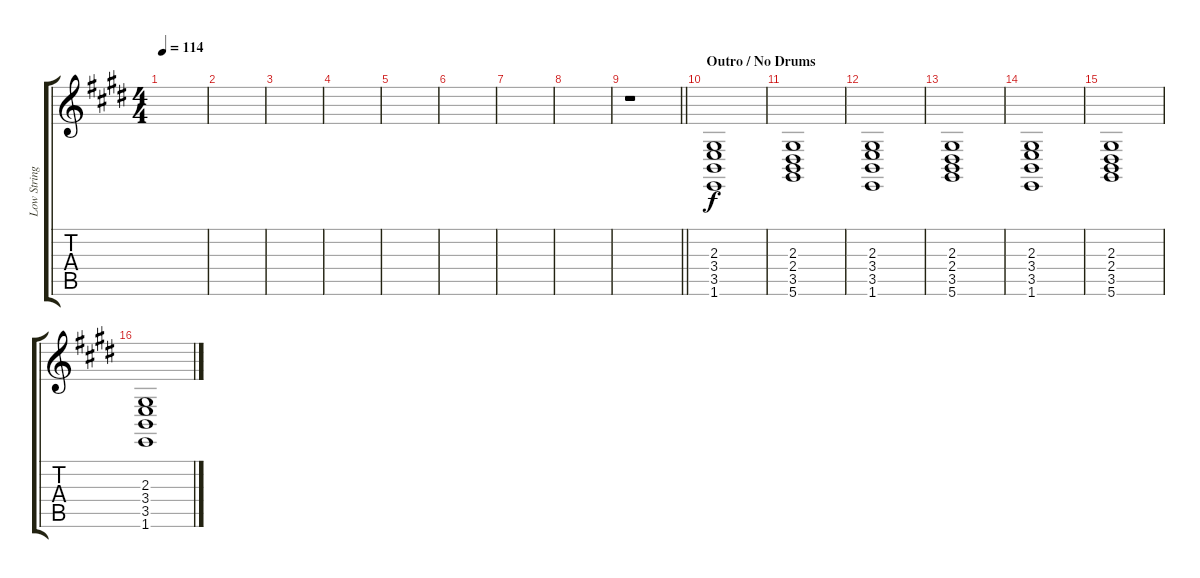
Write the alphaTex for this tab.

\track ("Low Strings 2" "Low String") {instrument stringensemble1}
\staff {score tabs}
\tuning (Eb4 Bb3 Gb3 Db3 Ab2 Eb2) {hide}
\ts (4 4)
\tempo 114
\clef g2
\ks e
|
|
|
|
|
|
|
|
\barLineRight lightlight
r.1 |
\section ("" "Outro / No Drums")
(2.3 3.4 3.5 1.6).1 |
(2.3 2.4 3.5 5.6).1 |
(2.3 3.4 3.5 1.6).1 |
(2.3 2.4 3.5 5.6).1 |
(2.3 3.4 3.5 1.6).1 |
(2.3 2.4 3.5 5.6).1 |
(2.3 3.4 3.5 1.6).1
